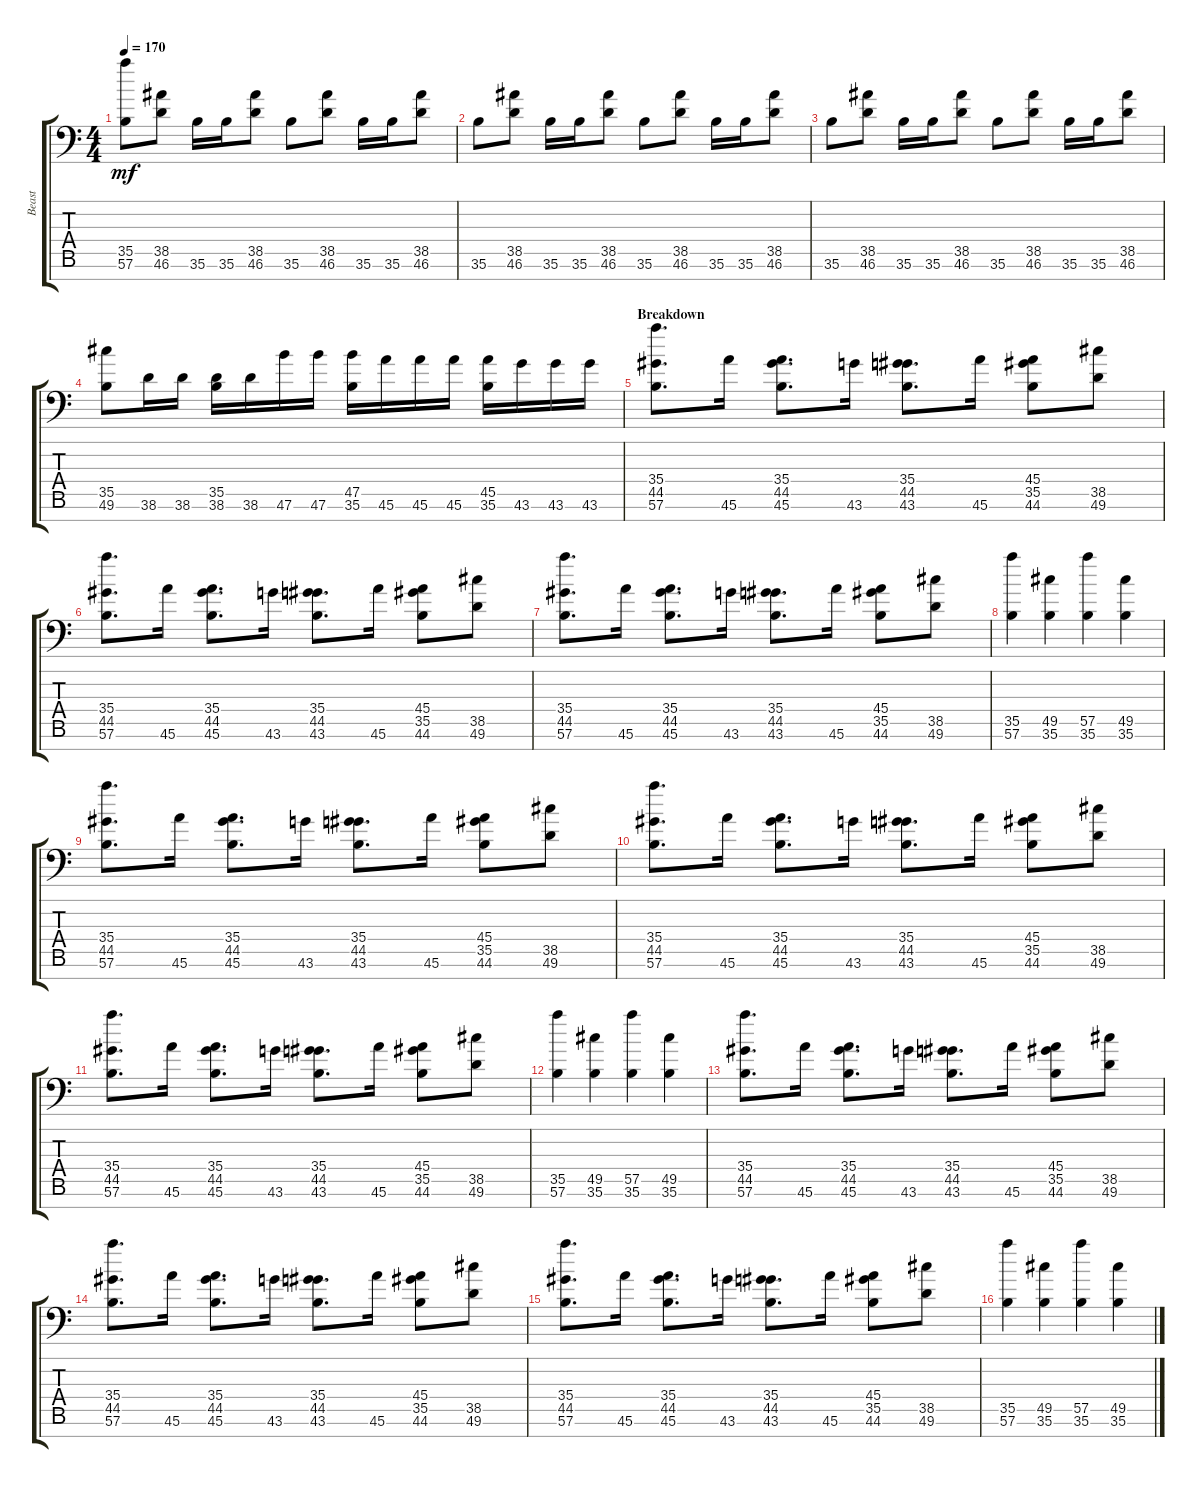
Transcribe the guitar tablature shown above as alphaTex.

\track ("Beast" "Beast") {instrument acousticgrandpiano}
\staff {score tabs}
\tuning (C-1 C-1 C-1 C-1 C-1 C-1 C-1) {hide}
\ts (4 4)
\tempo 170
\clef f4
\ks c
(35.5 57.6).8{dy mf} (38.5 46.6).8 35.6.16 35.6.16 (38.5 46.6).8 35.6.8 (38.5 46.6).8 35.6.16 35.6.16 (38.5 46.6).8 |
35.6.8 (38.5 46.6).8 35.6.16 35.6.16 (38.5 46.6).8 35.6.8 (38.5 46.6).8 35.6.16 35.6.16 (38.5 46.6).8 |
35.6.8 (38.5 46.6).8 35.6.16 35.6.16 (38.5 46.6).8 35.6.8 (38.5 46.6).8 35.6.16 35.6.16 (38.5 46.6).8 |
(35.5 49.6).8 38.6.16 38.6.16 (35.5 38.6).16 38.6.16 47.6.16 47.6.16 (47.5 35.6).16 45.6.16 45.6.16 45.6.16 (45.5 35.6).16 43.6.16 43.6.16 43.6.16 |
\section ("" "Breakdown")
(35.4 44.5 57.6).8{d} 45.6.16 (35.4 44.5 45.6).8{d} 43.6.16 (35.4 44.5 43.6).8{d} 45.6.16 (45.4 35.5 44.6).8 (38.5 49.6).8 |
(35.4 44.5 57.6).8{d} 45.6.16 (35.4 44.5 45.6).8{d} 43.6.16 (35.4 44.5 43.6).8{d} 45.6.16 (45.4 35.5 44.6).8 (38.5 49.6).8 |
(35.4 44.5 57.6).8{d} 45.6.16 (35.4 44.5 45.6).8{d} 43.6.16 (35.4 44.5 43.6).8{d} 45.6.16 (45.4 35.5 44.6).8 (38.5 49.6).8 |
(35.5 57.6).4 (49.5 35.6).4 (57.5 35.6).4 (49.5 35.6).4 |
(35.4 44.5 57.6).8{d} 45.6.16 (35.4 44.5 45.6).8{d} 43.6.16 (35.4 44.5 43.6).8{d} 45.6.16 (45.4 35.5 44.6).8 (38.5 49.6).8 |
(35.4 44.5 57.6).8{d} 45.6.16 (35.4 44.5 45.6).8{d} 43.6.16 (35.4 44.5 43.6).8{d} 45.6.16 (45.4 35.5 44.6).8 (38.5 49.6).8 |
(35.4 44.5 57.6).8{d} 45.6.16 (35.4 44.5 45.6).8{d} 43.6.16 (35.4 44.5 43.6).8{d} 45.6.16 (45.4 35.5 44.6).8 (38.5 49.6).8 |
(35.5 57.6).4 (49.5 35.6).4 (57.5 35.6).4 (49.5 35.6).4 |
(35.4 44.5 57.6).8{d} 45.6.16 (35.4 44.5 45.6).8{d} 43.6.16 (35.4 44.5 43.6).8{d} 45.6.16 (45.4 35.5 44.6).8 (38.5 49.6).8 |
(35.4 44.5 57.6).8{d} 45.6.16 (35.4 44.5 45.6).8{d} 43.6.16 (35.4 44.5 43.6).8{d} 45.6.16 (45.4 35.5 44.6).8 (38.5 49.6).8 |
(35.4 44.5 57.6).8{d} 45.6.16 (35.4 44.5 45.6).8{d} 43.6.16 (35.4 44.5 43.6).8{d} 45.6.16 (45.4 35.5 44.6).8 (38.5 49.6).8 |
(35.5 57.6).4 (49.5 35.6).4 (57.5 35.6).4 (49.5 35.6).4
